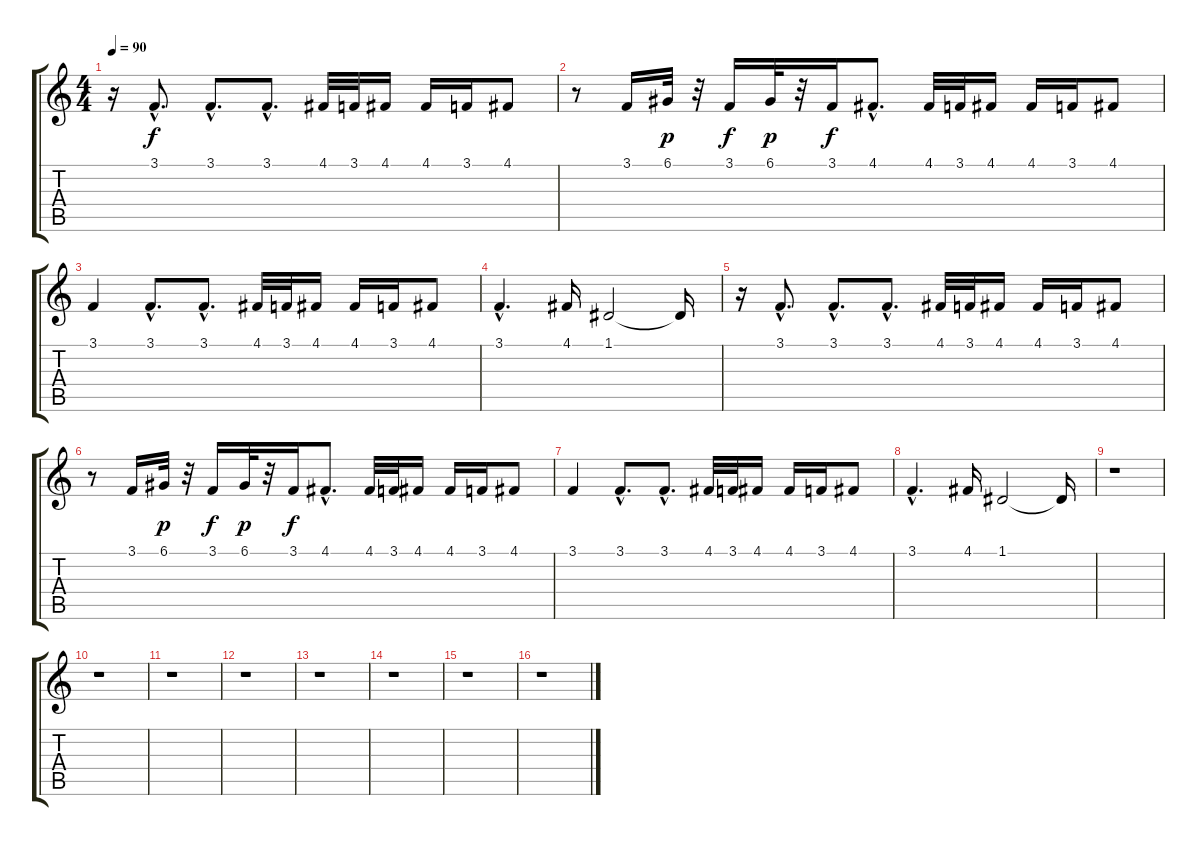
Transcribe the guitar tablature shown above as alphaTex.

\track "" {instrument violin}
\staff {score tabs}
\tuning (D4 A3 F3 C3 G2 D2) {hide}
\ts (4 4)
\tempo 90
\clef g2
\ks c
r.16{dy f} 3.1{hac}.8{d} 3.1{hac}.8{d} 3.1{hac}.8{d} 4.1.32 3.1.32 4.1.16 4.1.16 3.1.16 4.1.8 |
r.8 3.1.16 6.1.32{dy p} r.32 3.1.16{dy f} 6.1.32{dy p} r.32 3.1.16{dy f} 4.1{hac}.8{d} 4.1.32 3.1.32 4.1.16 4.1.16 3.1.16 4.1.8 |
3.1.4 3.1{hac}.8{d} 3.1{hac}.8{d} 4.1.32 3.1.32 4.1.16 4.1.16 3.1.16 4.1.8 |
3.1{hac}.4{d} 4.1.16 1.1.2 1.1{t}.16 |
r.16 3.1{hac}.8{d} 3.1{hac}.8{d} 3.1{hac}.8{d} 4.1.32 3.1.32 4.1.16 4.1.16 3.1.16 4.1.8 |
r.8 3.1.16 6.1.32{dy p} r.32 3.1.16{dy f} 6.1.32{dy p} r.32 3.1.16{dy f} 4.1{hac}.8{d} 4.1.32 3.1.32 4.1.16 4.1.16 3.1.16 4.1.8 |
3.1.4 3.1{hac}.8{d} 3.1{hac}.8{d} 4.1.32 3.1.32 4.1.16 4.1.16 3.1.16 4.1.8 |
3.1{hac}.4{d} 4.1.16 1.1.2 1.1{t}.16 |
r.1 |
r.1 |
r.1 |
r.1 |
r.1 |
r.1 |
r.1 |
r.1
